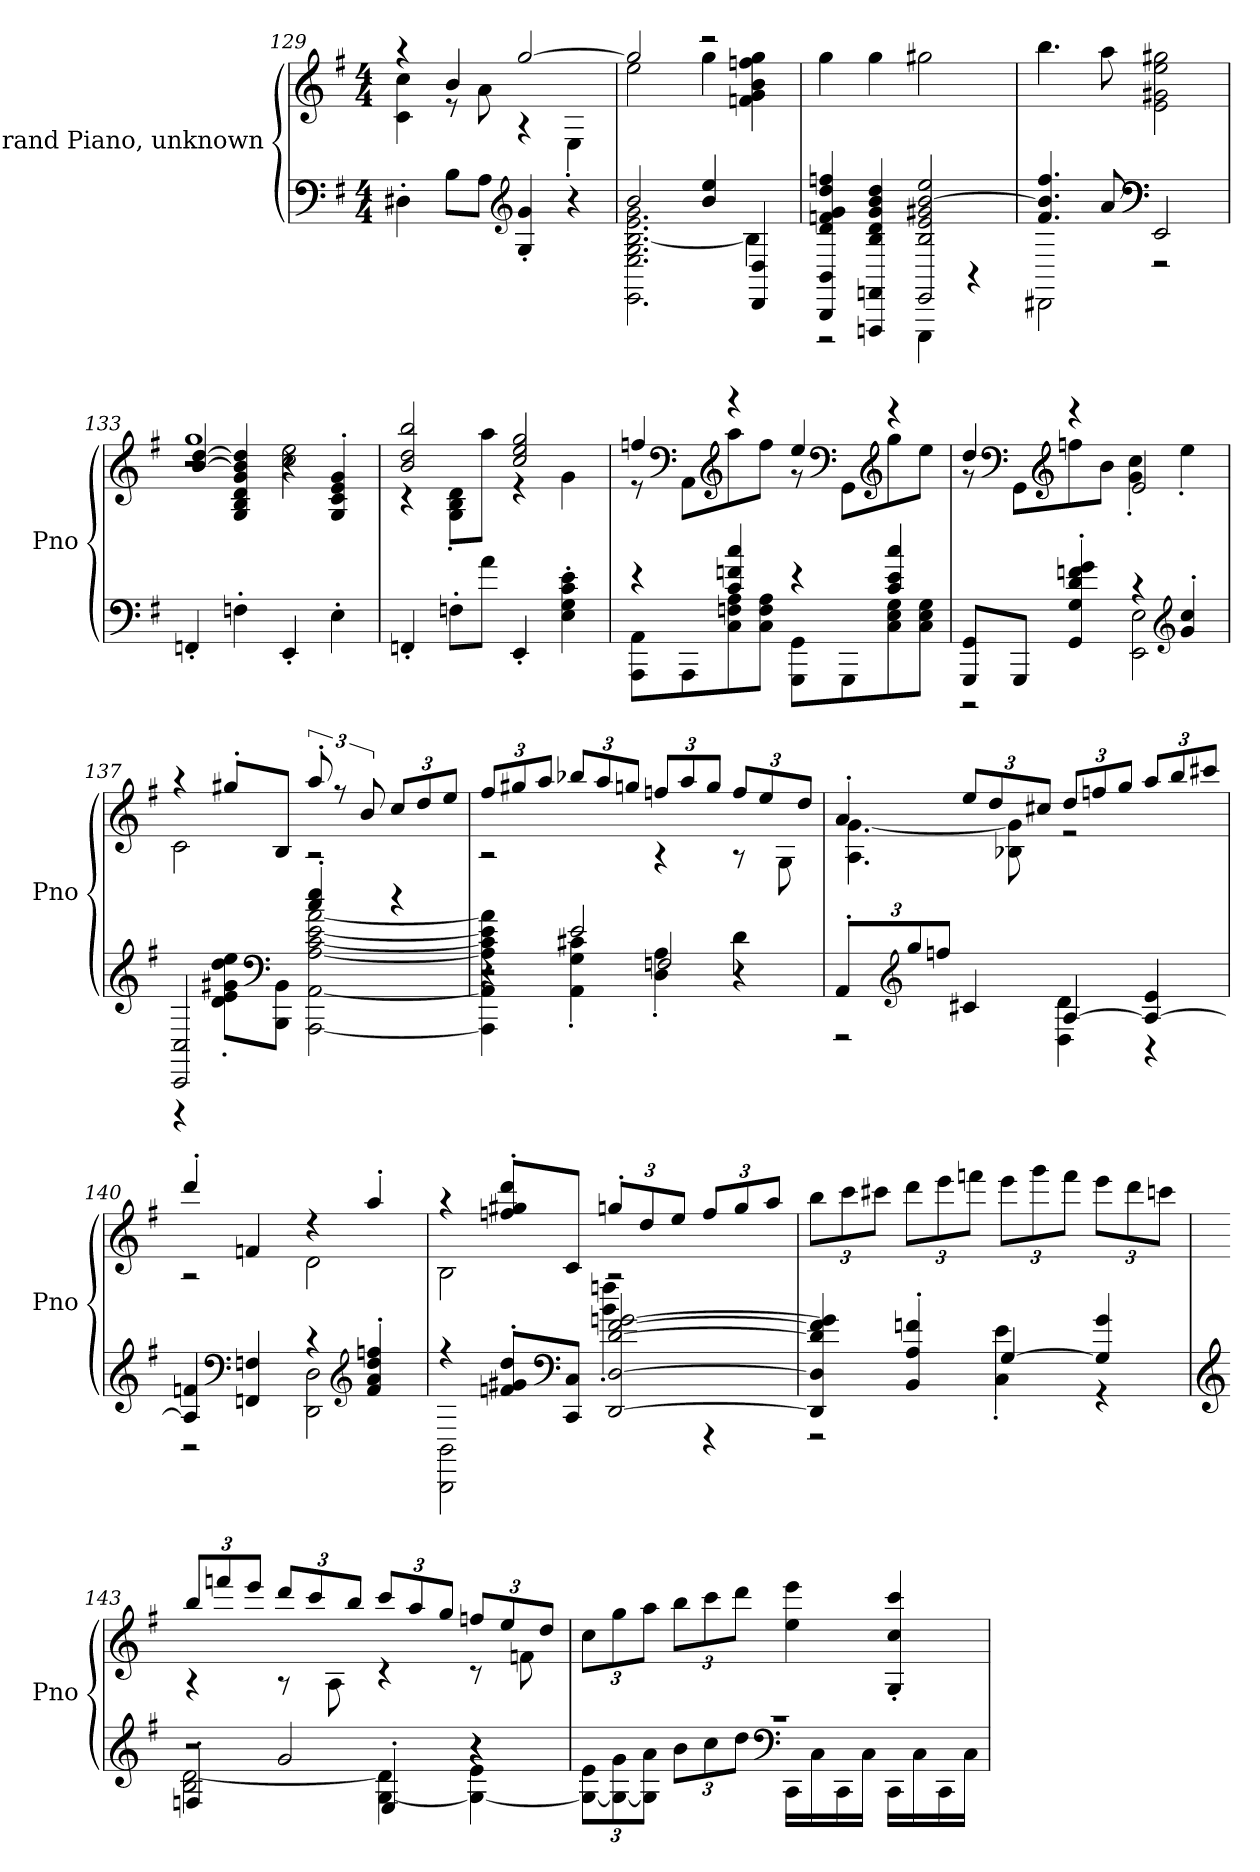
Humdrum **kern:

**kern	**kern
*part1	*part1
*staff2	*staff1
*I"Grand Piano, unknown	*
*I'Pno	*
!!LO:LB:g=z
*clefF4	*clefG2
*k[f#]	*k[f#]
*M4/4	*M4/4
=129	=129
*	*^
4D#X'\	4r	4c\ 4cc\
8B\L	4b/	8r
8A\J	.	8a\
*clefG2	*	*
4G/' 4g/'	[2gg/	4r
4r	.	4E'\
=130	=130	=130
*^	*	*
2b/	2.EE\ 2.E\ 2.G\ [2.B\ 2.e\ 2.g\	2gg/]	2ee\
4b/ 4ee/	.	2r	4gg\
4DD/ 4D/	4B\]	.	4fn\ 4g\ 4b\ 4ffn\ 4gg\
*	*	*v	*v
=131	=131	=131
4BBB/ 4BB/ 4d/ 4fn/ 4g/ 4dd/ 4ffn/	2r	4gg\
4FFFn/ 4FFn/ 4B/ 4d/ 4g/ 4b/ 4dd/	.	4gg\
2EE/ 2B/ 2e/ 2g#X/ [2b/ 2ee/	4EEE\	2gg#X\
.	4r	.
=132	=132	=132
4.f#/ 4.b/] 4.ff#/	2DD#X\	4.bb\
8a/	.	8aa\
*clefF4	*	*
2EE/	2r	2e\ 2g#X\ 2ee\ 2gg#X\
*v	*v	*
=133	=133
*	*^
*	*	*^
4FFn'/	1gg	2r	[4b/ [4dd/
4Fn'\	.	.	4G/ 4B/ 4d/ 4g/ 4b/] 4dd/]
4EE'/	.	2cc\ 2ee\	4r
4E'\	.	.	4G/' 4c/' 4e/' 4g/'
*	*	*v	*v
=134	=134	=134
4FFn'/	2b/ 2dd/ 2bb/	4r
8Fn'\L	.	8G\' 8B\' 8d\'L
8a\J	.	8aa\J
4EE'/	2cc/ 2ee/ 2gg/	4r
4E\' 4G\' 4c\' 4e\'	.	4g\
!!LO:LB:g=z	!!
=135	=135	=135
*^	*	*
4r	8AAA\ 8AA\L	4ffn/	8r
*	*	*clefF4	*
.	8AAA\	.	8AA\L
*	*	*clefG2	*
4c/ 4fn/ 4cc/	8C\ 8Fn\ 8A\	4r	8aa\
.	8C\ 8F\ 8A\J	.	8ff\J
4r	8GGG\ 8GG\L	4ee/	8r
*	*	*clefF4	*
.	8GGG\	.	8GG\L
*	*	*clefG2	*
4c/ 4e/ 4cc/	8C\ 8E\ 8G\	4r	8gg\
.	8C\ 8E\ 8G\J	.	8ee\J
=136	=136	=136	=136
8GGG/ 8GG/L	2r	4dd/	8r
*	*	*clefF4	*
8GGG/J	.	.	8GG\L
*	*	*clefG2	*
4GG/' 4G/' 4d/' 4fn/' 4g/'	.	4r	8ffn\
.	.	.	8b\J
4r	2EE\ 2E\	2e/	4g\' 4cc\'
*clefG2	*	*	*
4g/' 4cc/'	.	.	4ee'\
=137	=137	=137	=137
2CC/ 2C/	4r	4r	2c\
.	8d\' 8e\' 8g#X\' 8dd\' 8ee\'L	8gg#X'/L	.
*clefF4	*	*	*
.	8BBB\ 8BB\J	8B/J	.
4cc/' 4ee/'	[2AAA\ [2AA\ [2A\ [2c\ [2e\ [2a\	12aa'/	2r
.	.	12r	.
.	.	12b/	.
*	*	*Xbrackettup	*
4r	.	12cc/L	.
.	.	12dd/	.
.	.	12ee/J	.
!!LO:LB:g=z	!!
=138	=138	=138	=138
*	*^	*	*
4r	4AAA\] 4AA\] 4A\] 4c\] 4e\] 4a\]	2r	12ff#/L	2r
.	.	.	12gg#X/	.
.	.	.	12aa/J	.
2e/	4AA\' 4G\' 4c#X\'	.	12bb-X/L	.
.	.	.	12aa/	.
.	.	.	12ggn/J	.
.	4D\' 4A\'	2Fn/	12ffn/L	4r
.	.	.	12aa/	.
.	.	.	12gg/J	.
4r	4d\	.	12ff/L	8r
.	.	.	12ee/	.
.	.	.	.	8G\
.	.	.	12dd/J	.
*v	*v	*v	*	*
=139	=139	=139
*Xbrackettup	*	*
*^	*	*
12AA'/L	2r	4a'/	4.A\ [4.g\
*clefG2	*	*	*
12gg/	.	.	.
12ffn/J	.	.	.
4c#X/	.	12ee/L	.
.	.	12dd/	.
.	.	.	8B-X\ 8g\]
.	.	12cc#X/J	.
[4A/	4D\ 4d\	12dd/L	2r
.	.	12ffn/	.
.	.	12gg/J	.
4A/_ 4e/	4r	12aa/L	.
.	.	12bb/	.
.	.	12ccc#X/J	.
!!LO:LB:g=z	!!
=140	=140	=140	=140
4A/] 4fn/	2r	4ddd'/	2r
*clefF4	*	*	*
4FFn/ 4Fn/	.	4fn/	.
4r	2DD\ 2D\	4r	2d\
*clefG2	*	*	*
4f/' 4a/' 4dd/' 4ffn/'	.	4aa'/	.
=141	=141	=141	=141
4r	2BBB\ 2BB\	4r	2B\
8fn/' 8g#X/' 8dd/'L	.	8ffn/' 8gg#X/' 8ddd/'L	.
*clefF4	*	*	*
8CC/ 8C/J	.	8c/J	.
[2DD/ [2D/ [2d/ [2f/ [2gn/	4b\' 4ffn\'	12ggn'/L	2r
.	.	12dd/	.
.	.	12ee/J	.
.	4r	12ff/L	.
.	.	12gg/	.
.	.	12aa/J	.
*	*	*v	*v
=142	=142	=142
4DD/] 4D/] 4d/] 4f/] 4g/]	2r	12bb\L
.	.	12ccc\
.	.	12ccc#X\J
4BB/' 4A/' 4fn/'	.	12ddd\L
.	.	12eee\
.	.	12fffn\J
[4G/	4C\' 4e\'	12eee\L
.	.	12ggg\
.	.	12fff\J
4G/] 4g/	4r	12eee\L
.	.	12ddd\
.	.	12cccn\J
*v	*v	*
!!LO:PB:g=z
=143	=143
*clefG2	*
*^	*^
*	*^	*	*
4Fn'/	2B\ [2d\	2r	12bb/L	4r
.	.	.	12fffn/	.
.	.	.	12eee/J	.
2g/	.	.	12ddd/L	8r
.	.	.	12ccc/	.
.	.	.	.	8A\
.	.	.	12bb/J	.
.	[4G\ 4d\]	4E'/	12ccc/L	4r
.	.	.	12aa/	.
.	.	.	12gg/J	.
4r	4G\_ 4e\	4r	12ffn/L	8r
.	.	.	12ee/	.
.	.	.	.	8fn\
.	.	.	12dd/J	.
*	*v	*v	*	*
*	*	*v	*v
=144	=144	=144
1r	12G\_ 12e\L	12cc\L
.	12G\_ 12g\	12gg\
.	12G\] 12a\J	12aa\J
.	12b\L	12bb\L
.	12cc\	12ccc\
.	12dd\J	12ddd\J
*clefF4	*	*
.	16CC\LL	4ee\ 4eee\
.	16C\	.
.	16CC\	.
.	16C\JJ	.
.	16CC\LL	4G/' 4cc/' 4ccc/'
.	16C\	.
.	16CC\	.
.	16C\JJ	.
*v	*v	*
=	=
*-	*-
